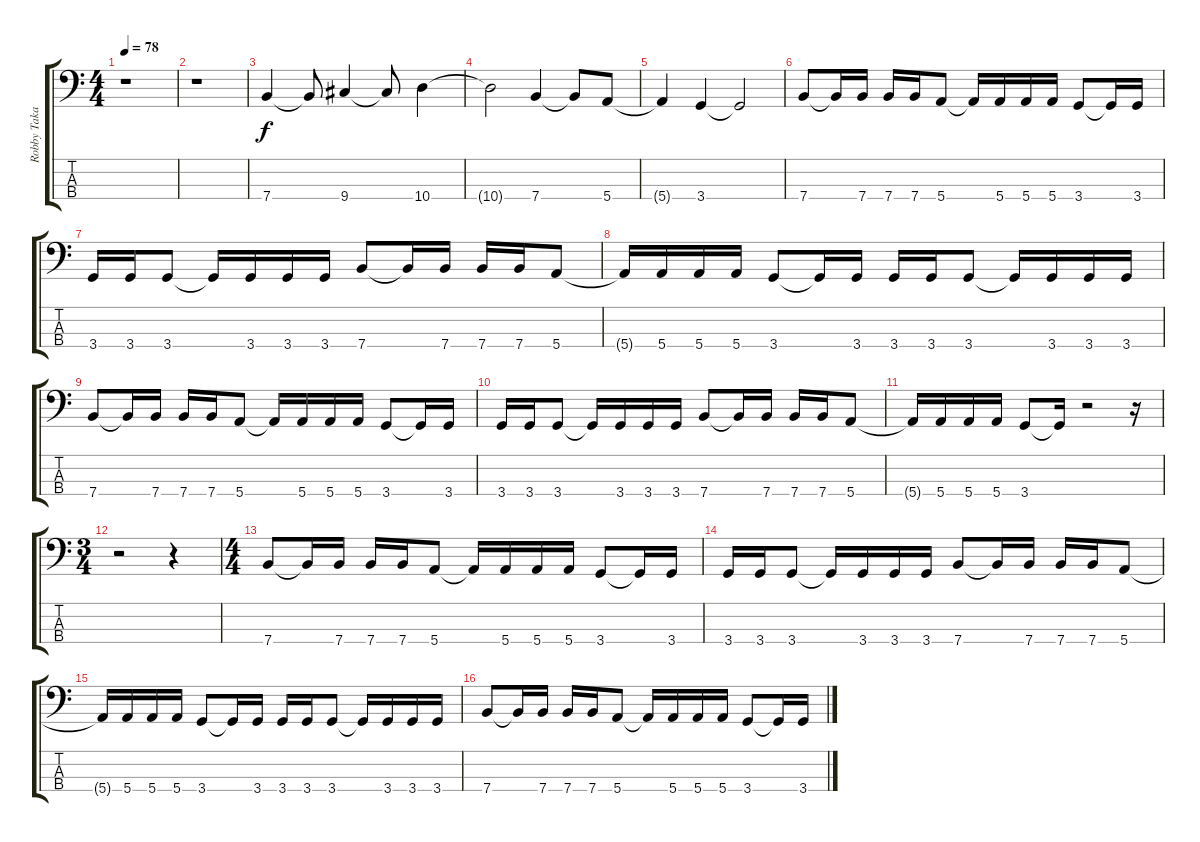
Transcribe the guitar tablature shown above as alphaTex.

\track ("Robby Takac (Bass)" "Robby Taka") {instrument electricbasspick}
\staff {score tabs}
\tuning (G2 D2 A1 E1) {hide}
\ts (4 4)
\tempo 78
\clef f4
\ks c
r.1{dy f} |
r.1 |
7.4.4 7.4{t}.8 9.4.4 9.4{t}.8 10.4.4 |
10.4{t}.2 7.4.4 7.4{t}.8 5.4.8 |
5.4{t}.4 3.4.4 3.4{t}.2 |
7.4.8 7.4{t}.16 7.4.16 7.4.16 7.4.16 5.4.8 5.4{t}.16 5.4.16 5.4.16 5.4.16 3.4.8 3.4{t}.16 3.4.16 |
3.4.16 3.4.16 3.4.8 3.4{t}.16 3.4.16 3.4.16 3.4.16 7.4.8 7.4{t}.16 7.4.16 7.4.16 7.4.16 5.4.8 |
5.4{t}.16 5.4.16 5.4.16 5.4.16 3.4.8 3.4{t}.16 3.4.16 3.4.16 3.4.16 3.4.8 3.4{t}.16 3.4.16 3.4.16 3.4.16 |
7.4.8 7.4{t}.16 7.4.16 7.4.16 7.4.16 5.4.8 5.4{t}.16 5.4.16 5.4.16 5.4.16 3.4.8 3.4{t}.16 3.4.16 |
3.4.16 3.4.16 3.4.8 3.4{t}.16 3.4.16 3.4.16 3.4.16 7.4.8 7.4{t}.16 7.4.16 7.4.16 7.4.16 5.4.8 |
5.4{t}.16 5.4.16 5.4.16 5.4.16 3.4.8 3.4{t}.16 r.2 r.16 |
\ts (3 4)
r.2 r.4 |
\ts (4 4)
7.4.8 7.4{t}.16 7.4.16 7.4.16 7.4.16 5.4.8 5.4{t}.16 5.4.16 5.4.16 5.4.16 3.4.8 3.4{t}.16 3.4.16 |
3.4.16 3.4.16 3.4.8 3.4{t}.16 3.4.16 3.4.16 3.4.16 7.4.8 7.4{t}.16 7.4.16 7.4.16 7.4.16 5.4.8 |
5.4{t}.16 5.4.16 5.4.16 5.4.16 3.4.8 3.4{t}.16 3.4.16 3.4.16 3.4.16 3.4.8 3.4{t}.16 3.4.16 3.4.16 3.4.16 |
7.4.8 7.4{t}.16 7.4.16 7.4.16 7.4.16 5.4.8 5.4{t}.16 5.4.16 5.4.16 5.4.16 3.4.8 3.4{t}.16 3.4.16
